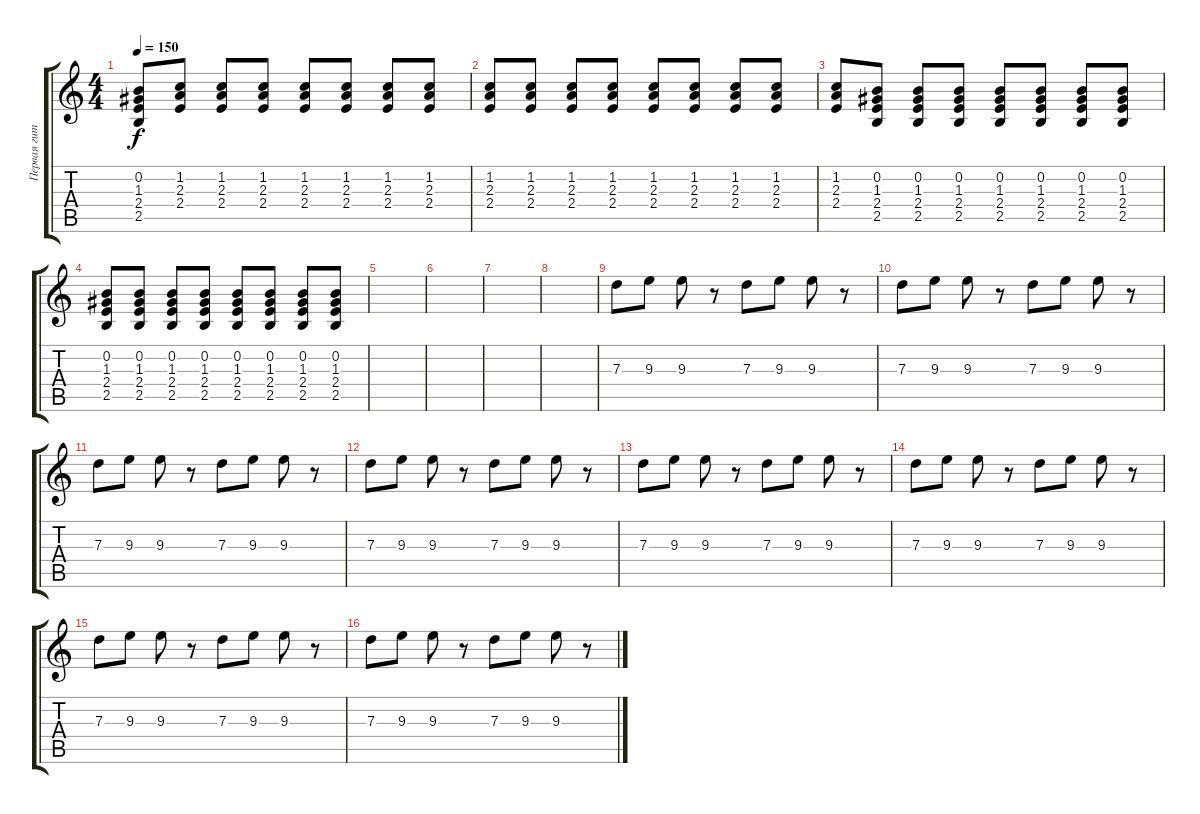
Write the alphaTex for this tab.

\track ("Первая гитара" "Первая гит") {instrument electricguitarclean}
\staff {score tabs}
\tuning (E4 B3 G3 D3 A2 E2) {hide}
\ts (4 4)
\tempo 150
\clef g2
\ks c
(0.2 1.3 2.4 2.5).8{dy f} (1.2 2.3 2.4).8 (1.2 2.3 2.4).8 (1.2 2.3 2.4).8 (1.2 2.3 2.4).8 (1.2 2.3 2.4).8 (1.2 2.3 2.4).8 (1.2 2.3 2.4).8 |
(1.2 2.3 2.4).8 (1.2 2.3 2.4).8 (1.2 2.3 2.4).8 (1.2 2.3 2.4).8 (1.2 2.3 2.4).8 (1.2 2.3 2.4).8 (1.2 2.3 2.4).8 (1.2 2.3 2.4).8 |
(1.2 2.3 2.4).8 (0.2 1.3 2.4 2.5).8 (0.2 1.3 2.4 2.5).8 (0.2 1.3 2.4 2.5).8 (0.2 1.3 2.4 2.5).8 (0.2 1.3 2.4 2.5).8 (0.2 1.3 2.4 2.5).8 (0.2 1.3 2.4 2.5).8 |
(0.2 1.3 2.4 2.5).8 (0.2 1.3 2.4 2.5).8 (0.2 1.3 2.4 2.5).8 (0.2 1.3 2.4 2.5).8 (0.2 1.3 2.4 2.5).8 (0.2 1.3 2.4 2.5).8 (0.2 1.3 2.4 2.5).8 (0.2 1.3 2.4 2.5).8 |
|
|
|
|
7.3.8 9.3.8 9.3.8 r.8 7.3.8 9.3.8 9.3.8 r.8 |
7.3.8 9.3.8 9.3.8 r.8 7.3.8 9.3.8 9.3.8 r.8 |
7.3.8 9.3.8 9.3.8 r.8 7.3.8 9.3.8 9.3.8 r.8 |
7.3.8 9.3.8 9.3.8 r.8 7.3.8 9.3.8 9.3.8 r.8 |
7.3.8 9.3.8 9.3.8 r.8 7.3.8 9.3.8 9.3.8 r.8 |
7.3.8 9.3.8 9.3.8 r.8 7.3.8 9.3.8 9.3.8 r.8 |
7.3.8 9.3.8 9.3.8 r.8 7.3.8 9.3.8 9.3.8 r.8 |
7.3.8 9.3.8 9.3.8 r.8 7.3.8 9.3.8 9.3.8 r.8
